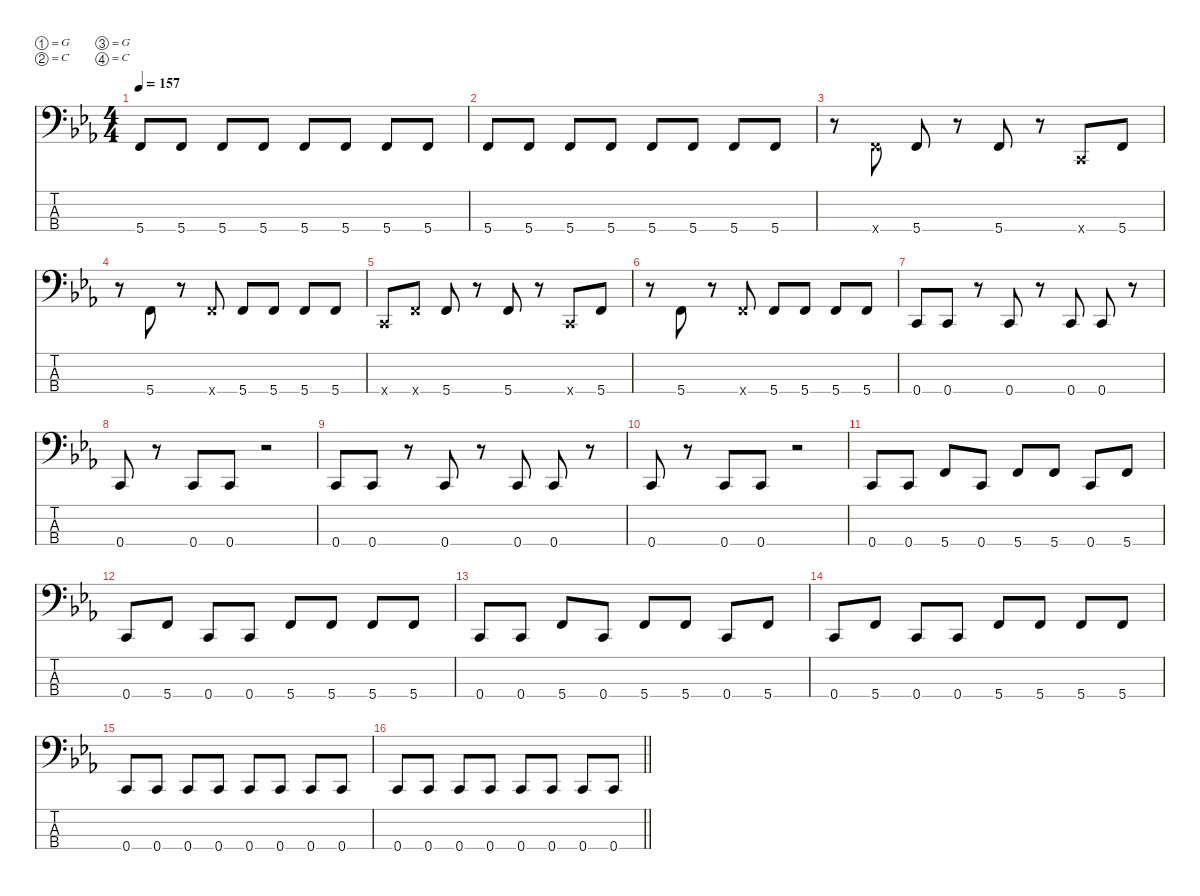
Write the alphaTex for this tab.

\defaultSystemsLayout 4
\hideDynamics
\bracketExtendMode nobrackets
\singleTrackTrackNamePolicy hidden
\multiTrackTrackNamePolicy hidden
\firstSystemTrackNameMode fullname
\firstSystemTrackNameOrientation horizontal
\otherSystemsTrackNameOrientation horizontal
\track ("Bass" "el.bs.") {instrument electricbassfinger}
\staff {score tabs}
\tuning (G2 C2 G1 C1)
\ts (4 4)
\tempo 157
\clef f4
\ks cminor
5.4{acc forcenatural}.8{dy f beam Up} 5.4{acc forcenatural}.8{beam Up} 5.4{acc forcenatural}.8{beam Up} 5.4{acc forcenatural}.8{beam Up} 5.4{acc forcenatural}.8{beam Up} 5.4{acc forcenatural}.8{beam Up} 5.4{acc forcenatural}.8{beam Up} 5.4{acc forcenatural}.8{beam Up} |
5.4{acc forcenatural}.8{beam Up} 5.4{acc forcenatural}.8{beam Up} 5.4{acc forcenatural}.8{beam Up} 5.4{acc forcenatural}.8{beam Up} 5.4{acc forcenatural}.8{beam Up} 5.4{acc forcenatural}.8{beam Up} 5.4{acc forcenatural}.8{beam Up} 5.4{acc forcenatural}.8{beam Up} |
r.8{beam Down} 5.4{x acc forcenatural}.8{beam Up} 5.4{acc forcenatural}.8{beam Up} r.8{beam Up} 5.4{acc forcenatural}.8{beam Up} r.8{beam Up} 0.4{x acc forcenatural}.8{beam Up} 5.4{acc forcenatural}.8{beam Up} |
r.8{beam Down} 5.4{acc forcenatural}.8{beam Up} r.8{beam Up} 5.4{x acc forcenatural}.8{beam Up} 5.4{acc forcenatural}.8{beam Up} 5.4{acc forcenatural}.8{beam Up} 5.4{acc forcenatural}.8{beam Up} 5.4{acc forcenatural}.8{beam Up} |
0.4{x acc forcenatural}.8{beam Up} 5.4{x acc forcenatural}.8{beam Up} 5.4{acc forcenatural}.8{beam Up} r.8{beam Up} 5.4{acc forcenatural}.8{beam Up} r.8{beam Up} 0.4{x acc forcenatural}.8{beam Up} 5.4{acc forcenatural}.8{beam Up} |
r.8{beam Down} 5.4{acc forcenatural}.8{beam Up} r.8{beam Up} 5.4{x acc forcenatural}.8{beam Up} 5.4{acc forcenatural}.8{beam Up} 5.4{acc forcenatural}.8{beam Up} 5.4{acc forcenatural}.8{beam Up} 5.4{acc forcenatural}.8{beam Up} |
0.4{acc forcenatural}.8{beam Up} 0.4{acc forcenatural}.8{beam Up} r.8{beam Up} 0.4{acc forcenatural}.8{beam Up} r.8{beam Up} 0.4{acc forcenatural}.8{beam Up} 0.4{acc forcenatural}.8{beam Up} r.8{beam Up} |
0.4{acc forcenatural}.8{beam Up} r.8{beam Up} 0.4{acc forcenatural}.8{beam Up} 0.4{acc forcenatural}.8{beam Up} r.2{beam Up} |
0.4{acc forcenatural}.8{beam Up} 0.4{acc forcenatural}.8{beam Up} r.8{beam Up} 0.4{acc forcenatural}.8{beam Up} r.8{beam Up} 0.4{acc forcenatural}.8{beam Up} 0.4{acc forcenatural}.8{beam Up} r.8{beam Up} |
0.4{acc forcenatural}.8{beam Up} r.8{beam Up} 0.4{acc forcenatural}.8{beam Up} 0.4{acc forcenatural}.8{beam Up} r.2{beam Up} |
0.4{acc forcenatural}.8{beam Up} 0.4{acc forcenatural}.8{beam Up} 5.4{acc forcenatural}.8{beam Up} 0.4{acc forcenatural}.8{beam Up} 5.4{acc forcenatural}.8{beam Up} 5.4{acc forcenatural}.8{beam Up} 0.4{acc forcenatural}.8{beam Up} 5.4{acc forcenatural}.8{beam Up} |
0.4{acc forcenatural}.8{beam Up} 5.4{acc forcenatural}.8{beam Up} 0.4{acc forcenatural}.8{beam Up} 0.4{acc forcenatural}.8{beam Up} 5.4{acc forcenatural}.8{beam Up} 5.4{acc forcenatural}.8{beam Up} 5.4{acc forcenatural}.8{beam Up} 5.4{acc forcenatural}.8{beam Up} |
0.4{acc forcenatural}.8{beam Up} 0.4{acc forcenatural}.8{beam Up} 5.4{acc forcenatural}.8{beam Up} 0.4{acc forcenatural}.8{beam Up} 5.4{acc forcenatural}.8{beam Up} 5.4{acc forcenatural}.8{beam Up} 0.4{acc forcenatural}.8{beam Up} 5.4{acc forcenatural}.8{beam Up} |
0.4{acc forcenatural}.8{beam Up} 5.4{acc forcenatural}.8{beam Up} 0.4{acc forcenatural}.8{beam Up} 0.4{acc forcenatural}.8{beam Up} 5.4{acc forcenatural}.8{beam Up} 5.4{acc forcenatural}.8{beam Up} 5.4{acc forcenatural}.8{beam Up} 5.4{acc forcenatural}.8{beam Up} |
0.4{acc forcenatural}.8{beam Up} 0.4{acc forcenatural}.8{beam Up} 0.4{acc forcenatural}.8{beam Up} 0.4{acc forcenatural}.8{beam Up} 0.4{acc forcenatural}.8{beam Up} 0.4{acc forcenatural}.8{beam Up} 0.4{acc forcenatural}.8{beam Up} 0.4{acc forcenatural}.8{beam Up} |
\barLineRight lightlight
0.4{acc forcenatural}.8{beam Up} 0.4{acc forcenatural}.8{beam Up} 0.4{acc forcenatural}.8{beam Up} 0.4{acc forcenatural}.8{beam Up} 0.4{acc forcenatural}.8{beam Up} 0.4{acc forcenatural}.8{beam Up} 0.4{acc forcenatural}.8{beam Up} 0.4{acc forcenatural}.8{beam Up}
